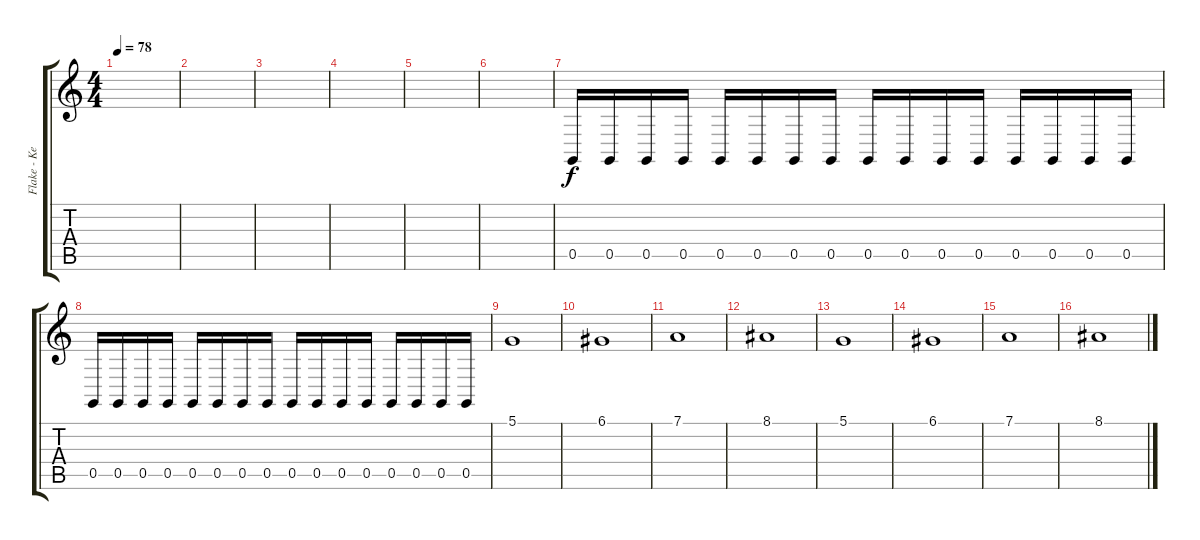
\track ("Flake - Keys" "Flake - Ke") {instrument flute}
\staff {score tabs}
\tuning (D4 A3 F3 C3 G2 C2) {hide}
\ts (4 4)
\tempo 78
\clef g2
\ks c
|
|
|
|
|
|
0.5.16{balance 0 instrument lead2sawtooth} 0.5.16{volume 16 balance 16} 0.5.16 0.5.16 0.5.16 0.5.16 0.5.16 0.5.16 0.5.16 0.5.16 0.5.16 0.5.16 0.5.16 0.5.16 0.5.16 0.5.16 |
0.5.16 0.5.16 0.5.16 0.5.16 0.5.16 0.5.16 0.5.16 0.5.16 0.5.16 0.5.16 0.5.16 0.5.16 0.5.16 0.5.16 0.5.16 0.5.16 |
5.1.1{volume 11 instrument stringensemble1} |
6.1.1 |
7.1.1 |
8.1.1 |
5.1.1 |
6.1.1 |
7.1.1 |
8.1.1
